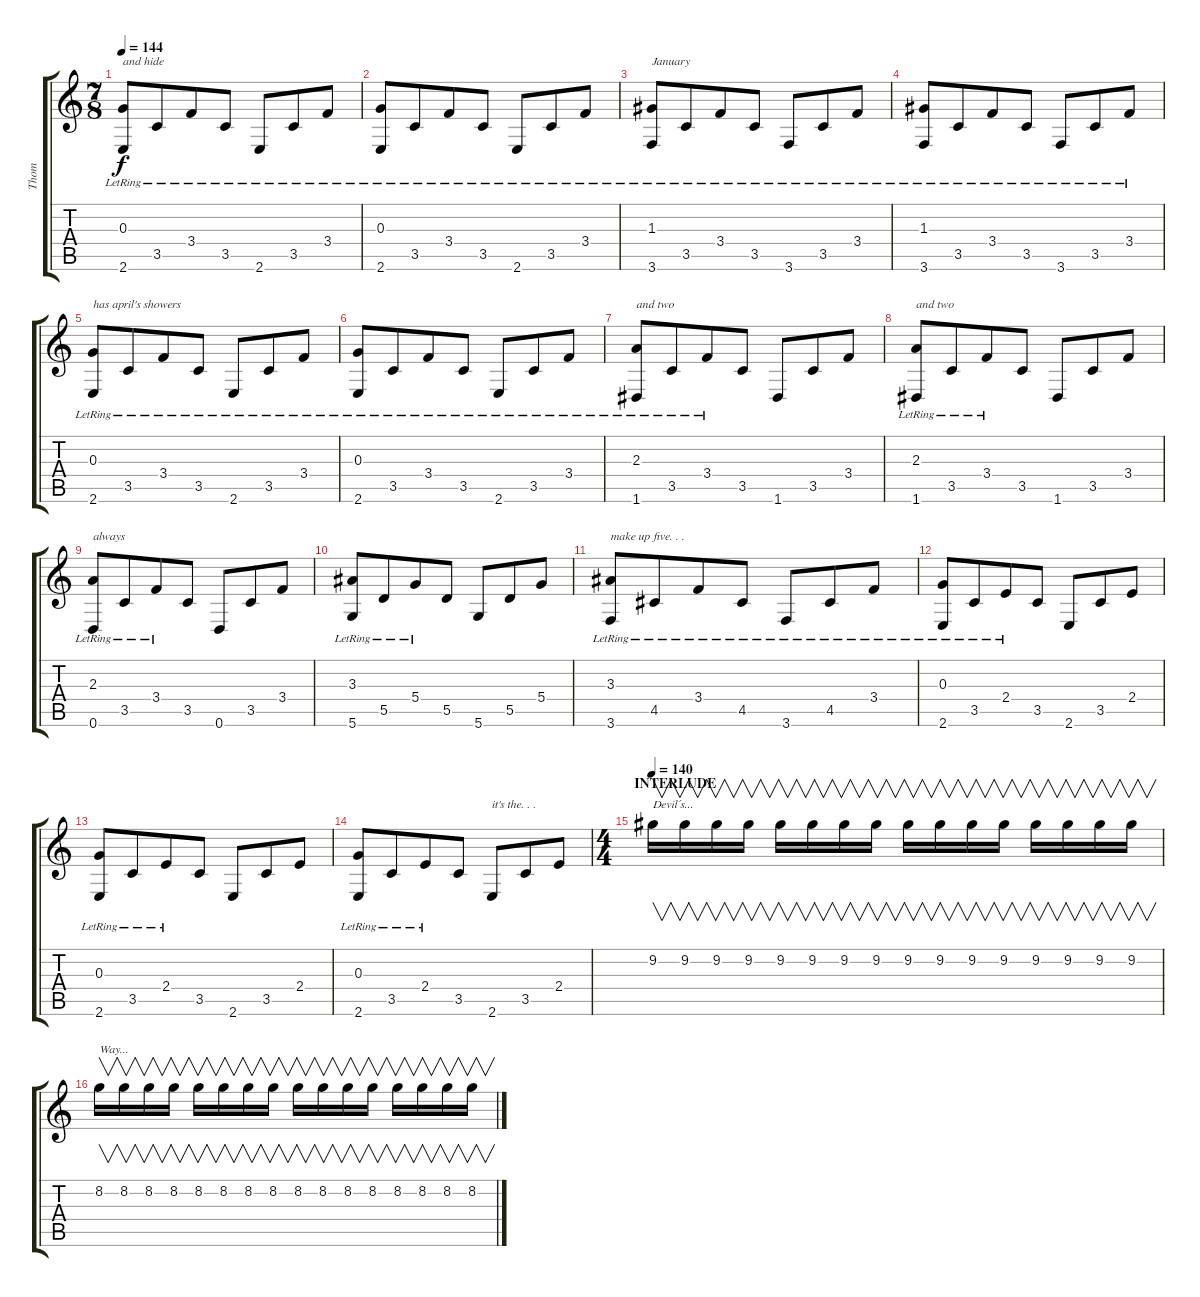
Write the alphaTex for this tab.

\track ("Thom" "Thom") {instrument electricguitarjazz}
\staff {score tabs}
\tuning (E4 B3 G3 D3 A2 D2) {hide}
\ts (7 8)
\tempo 144
\clef g2
\ks c
(0.3{lr} 2.6{lr}).8{txt "and hide" dy f} 3.5{lr}.8 3.4{lr}.8 3.5{lr}.8 2.6{lr}.8 3.5{lr}.8 3.4{lr}.8 |
(0.3{lr} 2.6{lr}).8 3.5{lr}.8 3.4{lr}.8 3.5{lr}.8 2.6{lr}.8 3.5{lr}.8 3.4{lr}.8 |
(1.3{lr} 3.6{lr}).8{txt "January"} 3.5{lr}.8 3.4{lr}.8 3.5{lr}.8 3.6{lr}.8 3.5{lr}.8 3.4{lr}.8 |
(1.3{lr} 3.6{lr}).8 3.5{lr}.8 3.4{lr}.8 3.5{lr}.8 3.6{lr}.8 3.5{lr}.8 3.4{lr}.8 |
(0.3{lr} 2.6{lr}).8{txt "has april's showers"} 3.5{lr}.8 3.4{lr}.8 3.5{lr}.8 2.6{lr}.8 3.5{lr}.8 3.4{lr}.8 |
(0.3{lr} 2.6{lr}).8 3.5{lr}.8 3.4{lr}.8 3.5{lr}.8 2.6{lr}.8 3.5{lr}.8 3.4{lr}.8 |
(2.3{lr} 1.6{lr}).8{txt "and two"} 3.5{lr}.8 3.4{lr}.8 3.5.8 1.6.8 3.5.8 3.4.8 |
(2.3{lr} 1.6{lr}).8{txt "and two"} 3.5{lr}.8 3.4{lr}.8 3.5.8 1.6.8 3.5.8 3.4.8 |
(2.3{lr} 0.6{lr}).8{txt "always"} 3.5{lr}.8 3.4{lr}.8 3.5.8 0.6.8 3.5.8 3.4.8 |
(3.3{lr} 5.6{lr}).8 5.5{lr}.8 5.4{lr}.8 5.5.8 5.6.8 5.5.8 5.4.8 |
(3.3{lr} 3.6{lr}).8{txt "make up five. . ."} 4.5{lr}.8 3.4{lr}.8 4.5{lr}.8 3.6{lr}.8 4.5{lr}.8 3.4{lr}.8 |
(0.3{lr} 2.6{lr}).8 3.5{lr}.8 2.4{lr}.8 3.5.8 2.6.8 3.5.8 2.4.8 |
(0.3{lr} 2.6{lr}).8 3.5{lr}.8 2.4{lr}.8 3.5.8 2.6.8 3.5.8 2.4.8 |
(0.3{lr} 2.6{lr}).8 3.5{lr}.8 2.4{lr}.8 3.5.8 2.6.8{txt "it's the. . ."} 3.5.8 2.4.8 |
\ts (4 4)
\section ("" "INTERLUDE")
\tempo 140
9.2.16{v txt "Devil´s..."} 9.2.16{v} 9.2.16{v} 9.2.16{v} 9.2.16{v} 9.2.16{v} 9.2.16{v} 9.2.16{v} 9.2.16{v} 9.2.16{v} 9.2.16{v} 9.2.16{v} 9.2.16{v} 9.2.16{v} 9.2.16{v} 9.2.16{v} |
8.2.16{v txt "Way..."} 8.2.16{v} 8.2.16{v} 8.2.16{v} 8.2.16{v} 8.2.16{v} 8.2.16{v} 8.2.16{v} 8.2.16{v} 8.2.16{v} 8.2.16{v} 8.2.16{v} 8.2.16{v} 8.2.16{v} 8.2.16{v} 8.2.16{v}
